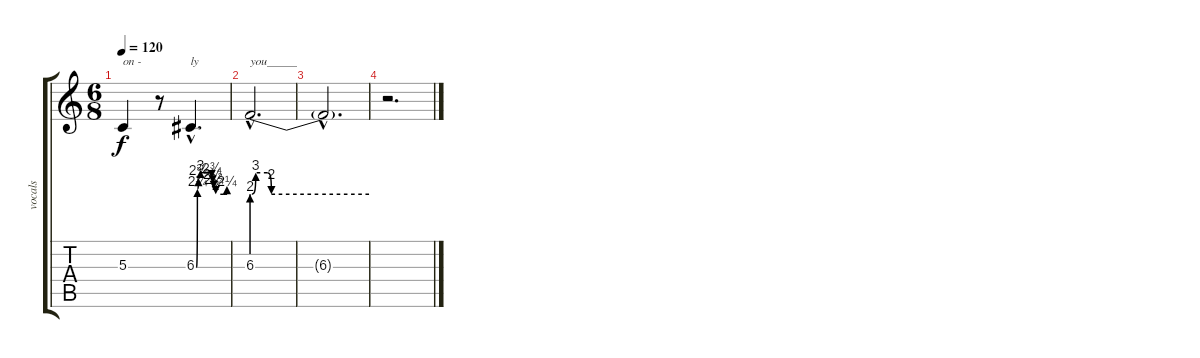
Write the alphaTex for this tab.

\track ("vocals" "vocals") {instrument tenorsax}
\staff {score tabs}
\tuning (E4 B3 G3 D3 A2 E2) {hide}
\ts (6 8)
\tempo 120
\clef g2
\ks c
5.3.4{txt "on - " dy f} r.8 6.3{be (custom 0 0 2 9 4 11 8 12 15 12 26 12 30 11 32 10 34 9 38 8 54 8 58 8 60 9) hac}.4{d txt "ly"} |
6.3{be (custom 0 8 2 12 8 12 10 8 34 8 60 8) hac}.2{d txt "you_____"} |
6.3{hac t}.2{d} |
r.2{d}
